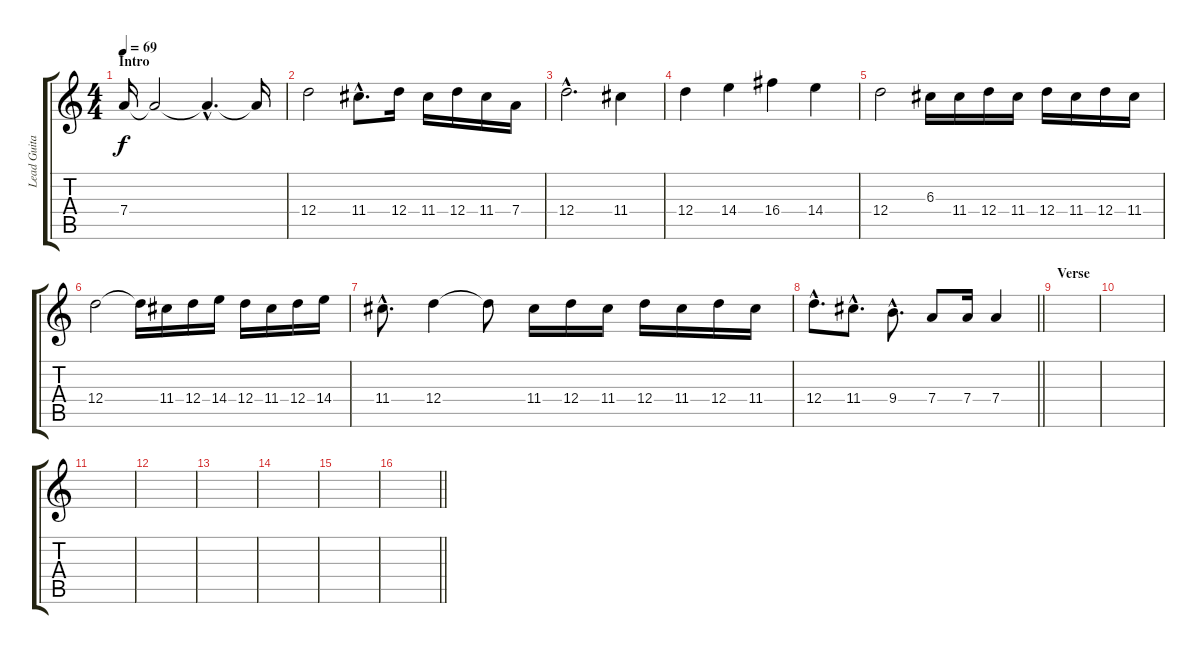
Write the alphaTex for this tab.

\track ("Lead Guitar (E-Bow)" "Lead Guita") {instrument distortionguitar}
\staff {score tabs}
\tuning (D4 A3 G3 D3 A2 D2) {hide}
\ts (4 4)
\section ("" "Intro")
\tempo 69
\clef g2
\ks c
7.4.16{dy f volume 2 instrument distortionguitar} 7.4{t}.2{volume 9} 7.4{hac t}.4{d} 7.4{t}.16 |
12.4.2 11.4{hac}.8{d} 12.4.16 11.4.16 12.4.16 11.4.16 7.4.16 |
12.4{hac}.2{d} 11.4.4 |
12.4.4 14.4.4 16.4.4 14.4.4 |
12.4.2 6.3.16 11.4.16 12.4.16 11.4.16 12.4.16 11.4.16 12.4.16 11.4.16 |
12.4.2 12.4{t}.16 11.4.16 12.4.16 14.4.16 12.4.16 11.4.16 12.4.16 14.4.16 |
11.4{hac}.8{d} 12.4.4 12.4{t}.8 11.4.16 12.4.16 11.4.16 12.4.16 11.4.16 12.4.16 11.4.16 |
\barLineRight lightlight
12.4{hac}.8{d} 11.4{hac}.8{d} 9.4{hac}.8{d} 7.4.8 7.4.16 7.4.4{volume 0} |
\section ("" "Verse")
|
|
|
|
|
|
|
\barLineRight lightlight
